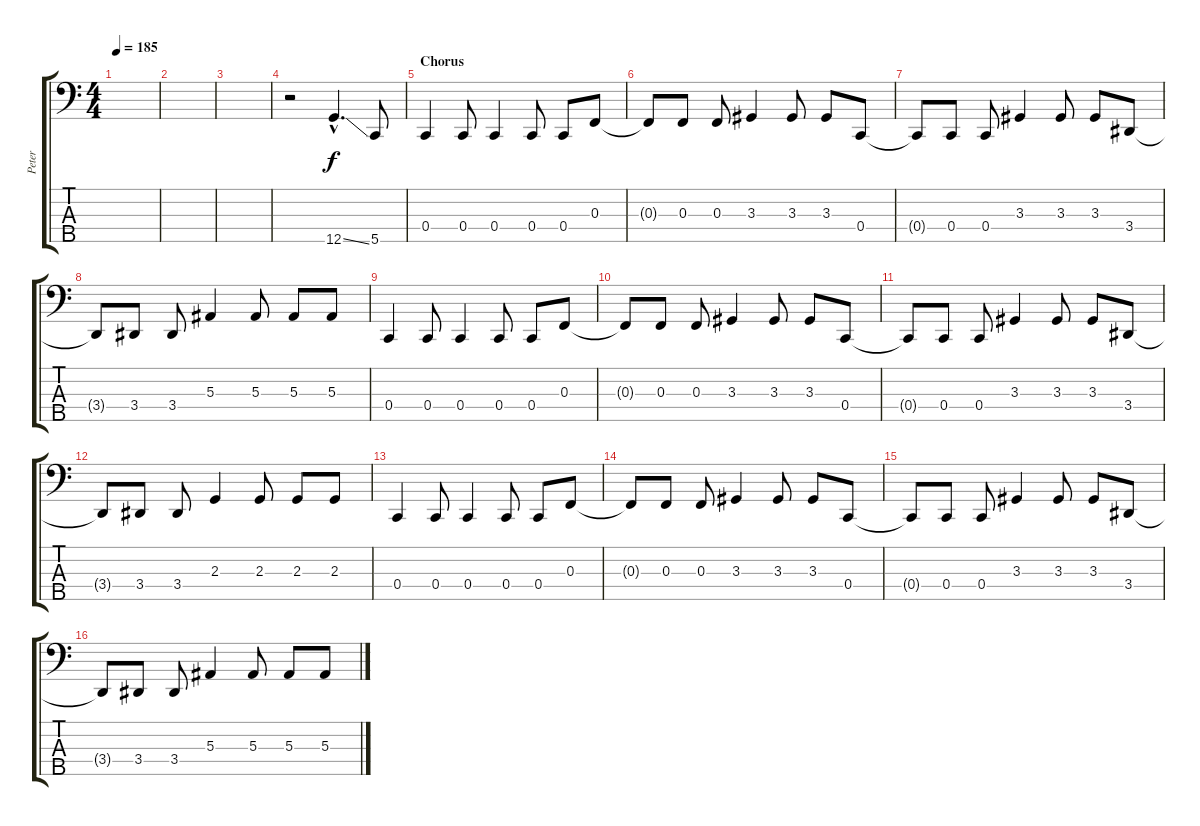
\track ("Peter" "Peter") {instrument electricbassfinger}
\staff {score tabs}
\tuning (Eb2 Bb1 F1 C1 G0) {hide}
\ts (4 4)
\tempo 185
\clef f4
\ks c
|
|
|
r.2 12.5{ss hac}.4{d volume 16} 5.5.8 |
\section ("" "Chorus")
0.4.4{volume 14} 0.4.8 0.4.4 0.4.8 0.4.8 0.3.8 |
0.3{t}.8 0.3.8 0.3.8 3.3.4 3.3.8 3.3.8 0.4.8 |
0.4{t}.8 0.4.8 0.4.8 3.3.4 3.3.8 3.3.8 3.4.8 |
3.4{t}.8 3.4.8 3.4.8 5.3.4 5.3.8 5.3.8 5.3.8 |
0.4.4 0.4.8 0.4.4 0.4.8 0.4.8 0.3.8 |
0.3{t}.8 0.3.8 0.3.8 3.3.4 3.3.8 3.3.8 0.4.8 |
0.4{t}.8 0.4.8 0.4.8 3.3.4 3.3.8 3.3.8 3.4.8 |
3.4{t}.8 3.4.8 3.4.8 2.3.4 2.3.8 2.3.8 2.3.8 |
0.4.4 0.4.8 0.4.4 0.4.8 0.4.8 0.3.8 |
0.3{t}.8 0.3.8 0.3.8 3.3.4 3.3.8 3.3.8 0.4.8 |
0.4{t}.8 0.4.8 0.4.8 3.3.4 3.3.8 3.3.8 3.4.8 |
3.4{t}.8 3.4.8 3.4.8 5.3.4 5.3.8 5.3.8 5.3.8
